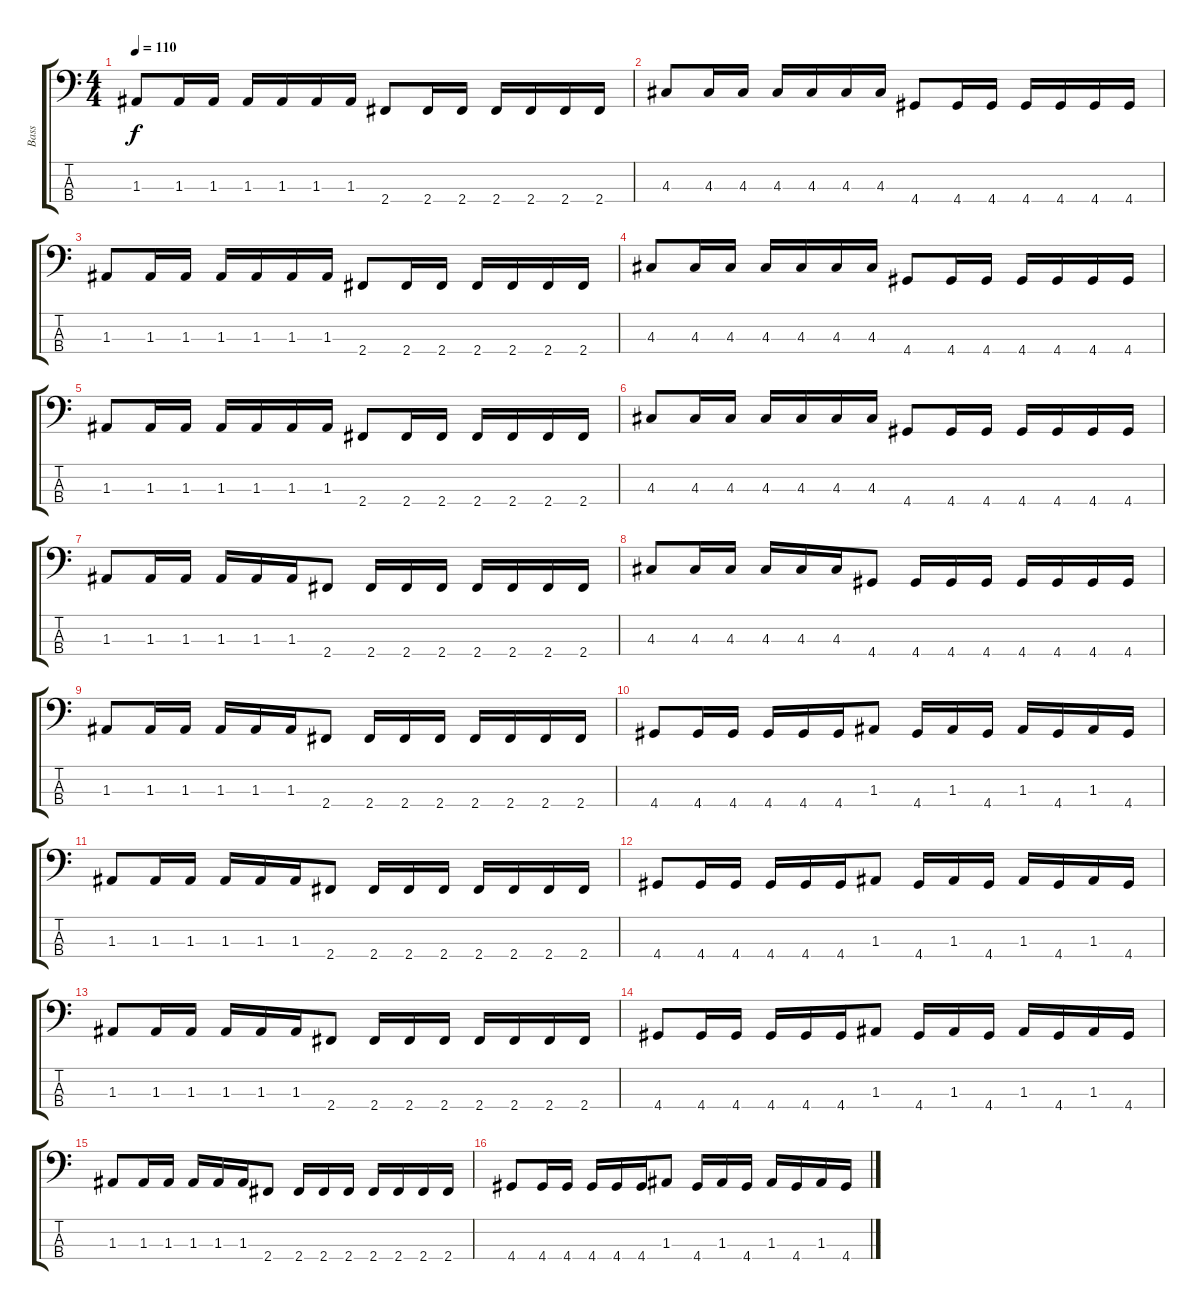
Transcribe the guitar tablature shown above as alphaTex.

\track ("Bass" "Bass") {instrument electricbassfinger}
\staff {score tabs}
\tuning (G2 D2 A1 E1) {hide}
\ts (4 4)
\tempo 110
\clef f4
\ks c
1.3.8{dy f} 1.3.16 1.3.16 1.3.16 1.3.16 1.3.16 1.3.16 2.4.8 2.4.16 2.4.16 2.4.16 2.4.16 2.4.16 2.4.16 |
4.3.8 4.3.16 4.3.16 4.3.16 4.3.16 4.3.16 4.3.16 4.4.8 4.4.16 4.4.16 4.4.16 4.4.16 4.4.16 4.4.16 |
1.3.8 1.3.16 1.3.16 1.3.16 1.3.16 1.3.16 1.3.16 2.4.8 2.4.16 2.4.16 2.4.16 2.4.16 2.4.16 2.4.16 |
4.3.8 4.3.16 4.3.16 4.3.16 4.3.16 4.3.16 4.3.16 4.4.8 4.4.16 4.4.16 4.4.16 4.4.16 4.4.16 4.4.16 |
1.3.8 1.3.16 1.3.16 1.3.16 1.3.16 1.3.16 1.3.16 2.4.8 2.4.16 2.4.16 2.4.16 2.4.16 2.4.16 2.4.16 |
4.3.8 4.3.16 4.3.16 4.3.16 4.3.16 4.3.16 4.3.16 4.4.8 4.4.16 4.4.16 4.4.16 4.4.16 4.4.16 4.4.16 |
1.3.8 1.3.16 1.3.16 1.3.16 1.3.16 1.3.16 2.4.8 2.4.16 2.4.16 2.4.16 2.4.16 2.4.16 2.4.16 2.4.16 |
4.3.8 4.3.16 4.3.16 4.3.16 4.3.16 4.3.16 4.4.8 4.4.16 4.4.16 4.4.16 4.4.16 4.4.16 4.4.16 4.4.16 |
1.3.8 1.3.16 1.3.16 1.3.16 1.3.16 1.3.16 2.4.8 2.4.16 2.4.16 2.4.16 2.4.16 2.4.16 2.4.16 2.4.16 |
4.4.8 4.4.16 4.4.16 4.4.16 4.4.16 4.4.16 1.3.8 4.4.16 1.3.16 4.4.16 1.3.16 4.4.16 1.3.16 4.4.16 |
1.3.8 1.3.16 1.3.16 1.3.16 1.3.16 1.3.16 2.4.8 2.4.16 2.4.16 2.4.16 2.4.16 2.4.16 2.4.16 2.4.16 |
4.4.8 4.4.16 4.4.16 4.4.16 4.4.16 4.4.16 1.3.8 4.4.16 1.3.16 4.4.16 1.3.16 4.4.16 1.3.16 4.4.16 |
1.3.8 1.3.16 1.3.16 1.3.16 1.3.16 1.3.16 2.4.8 2.4.16 2.4.16 2.4.16 2.4.16 2.4.16 2.4.16 2.4.16 |
4.4.8 4.4.16 4.4.16 4.4.16 4.4.16 4.4.16 1.3.8 4.4.16 1.3.16 4.4.16 1.3.16 4.4.16 1.3.16 4.4.16 |
1.3.8 1.3.16 1.3.16 1.3.16 1.3.16 1.3.16 2.4.8 2.4.16 2.4.16 2.4.16 2.4.16 2.4.16 2.4.16 2.4.16 |
4.4.8 4.4.16 4.4.16 4.4.16 4.4.16 4.4.16 1.3.8 4.4.16 1.3.16 4.4.16 1.3.16 4.4.16 1.3.16 4.4.16
